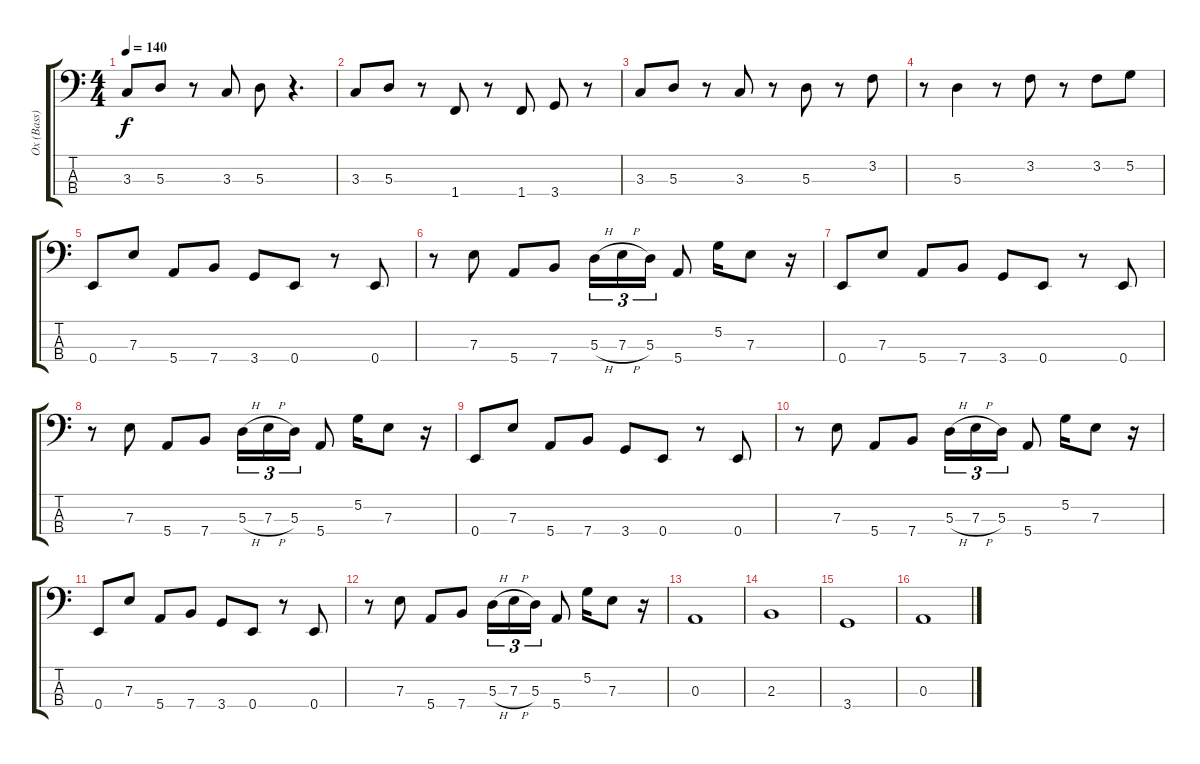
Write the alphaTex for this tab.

\track ("Ox (Bass)" "Ox (Bass)") {instrument electricbasspick}
\staff {score tabs}
\tuning (G2 D2 A1 E1) {hide}
\ts (4 4)
\tempo 140
\clef f4
\ks c
3.3.8{dy f} 5.3.8 r.8 3.3.8 5.3.8 r.4{d} |
3.3.8 5.3.8 r.8 1.4.8 r.8 1.4.8 3.4.8 r.8 |
3.3.8 5.3.8 r.8 3.3.8 r.8 5.3.8 r.8 3.2.8 |
r.8 5.3.4 r.8 3.2.8 r.8 3.2.8 5.2.8 |
0.4.8 7.3.8 5.4.8 7.4.8 3.4.8 0.4.8 r.8 0.4.8 |
r.8 7.3.8 5.4.8 7.4.8 5.3{h}.16{tu (3 2)} 7.3{h}.16{tu (3 2)} 5.3.16{tu (3 2)} 5.4.8 5.2.16 7.3.8 r.16 |
0.4.8 7.3.8 5.4.8 7.4.8 3.4.8 0.4.8 r.8 0.4.8 |
r.8 7.3.8 5.4.8 7.4.8 5.3{h}.16{tu (3 2)} 7.3{h}.16{tu (3 2)} 5.3.16{tu (3 2)} 5.4.8 5.2.16 7.3.8 r.16 |
0.4.8 7.3.8 5.4.8 7.4.8 3.4.8 0.4.8 r.8 0.4.8 |
r.8 7.3.8 5.4.8 7.4.8 5.3{h}.16{tu (3 2)} 7.3{h}.16{tu (3 2)} 5.3.16{tu (3 2)} 5.4.8 5.2.16 7.3.8 r.16 |
0.4.8 7.3.8 5.4.8 7.4.8 3.4.8 0.4.8 r.8 0.4.8 |
r.8 7.3.8 5.4.8 7.4.8 5.3{h}.16{tu (3 2)} 7.3{h}.16{tu (3 2)} 5.3.16{tu (3 2)} 5.4.8 5.2.16 7.3.8 r.16 |
0.3.1 |
2.3.1 |
3.4.1 |
0.3.1
